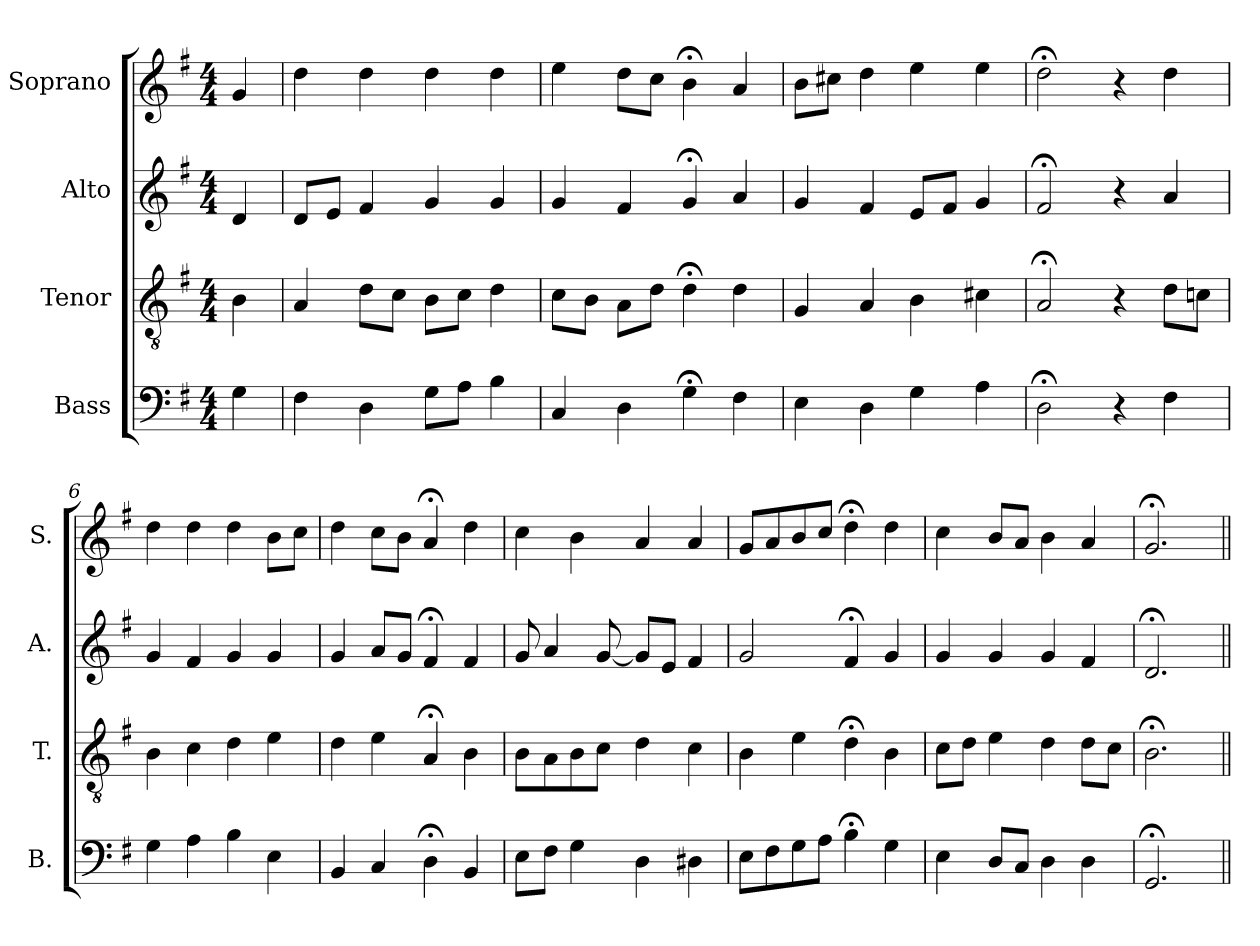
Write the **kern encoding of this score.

**kern	**kern	**kern	**kern
*part4	*part3	*part2	*part1
*staff4	*staff3	*staff2	*staff1
*I"Bass	*I"Tenor	*I"Alto	*I"Soprano
*I'B.	*I'T.	*I'A.	*I'S.
*clefF4	*clefGv2	*clefG2	*clefG2
*	*ITrd7c12	*	*
*k[f#]	*k[f#]	*k[f#]	*k[f#]
*G:	*G:	*G:	*G:
*M4/4	*M4/4	*M4/4	*M4/4
=1	=1	=1	=1
4G\	4BB\	4d/	4g/
=2	=2	=2	=2
4F#\	4AA/	8d/L	4dd\
.	.	8e/J	.
4D\	8D\L	4f#/	4dd\
.	8C\J	.	.
8G\L	8BB\L	4g/	4dd\
8A\J	8C\J	.	.
4B\	4D\	4g/	4dd\
=3	=3	=3	=3
4C/	8C\L	4g/	4ee\
.	8BB\J	.	.
4D\	8AA\L	4f#/	8dd\L
.	8D\J	.	8cc\J
4G;<\	4D;<\	4g;</	4b;<\
4F#\	4D\	4a/	4a/
=4	=4	=4	=4
4E\	4GG/	4g/	8b\L
.	.	.	8cc#X\J
4D\	4AA/	4f#/	4dd\
4G\	4BB\	8e/L	4ee\
.	.	8f#/J	.
4A\	4C#X\	4g/	4ee\
=5	=5	=5	=5
2D;<\	2AA;</	2f#;</	2dd;<\
4r	4r	4r	4r
4F#\	8D\L	4a/	4dd\
.	8Cn\J	.	.
!!LO:LB:g=z
=6	=6	=6	=6
4G\	4BB\	4g/	4dd\
4A\	4C\	4f#/	4dd\
4B\	4D\	4g/	4dd\
4E\	4E\	4g/	8b\L
.	.	.	8cc\J
=7	=7	=7	=7
4BB/	4D\	4g/	4dd\
4C/	4E\	8a/L	8cc\L
.	.	8g/J	8b\J
4D;<\	4AA;</	4f#;</	4a;</
4BB/	4BB\	4f#/	4dd\
=8	=8	=8	=8
8E\L	8BB\L	8g/	4cc\
8F#\J	8AA\	4a/	.
4G\	8BB\	.	4b\
.	8C\J	[8g/	.
4D\	4D\	8g/L]	4a/
.	.	8e/J	.
4D#X\	4C\	4f#/	4a/
!!LO:PB:g=z
=9	=9	=9	=9
8E\L	4BB\	2g/	8g/L
8F#\	.	.	8a/
8G\	4E\	.	8b/
8A\J	.	.	8cc/J
4B;<\	4D;<\	4f#;</	4dd;<\
4G\	4BB\	4g/	4dd\
=10	=10	=10	=10
4E\	8C\L	4g/	4cc\
.	8D\J	.	.
8D/L	4E\	4g/	8b/L
8C/J	.	.	8a/J
4D\	4D\	4g/	4b\
4D\	8D\L	4f#/	4a/
.	8C\J	.	.
=11	=11	=11	=11
2.GG;</	2.BB;<\	2.d;</	2.g;</
=||	=||	=||	=||
*-	*-	*-	*-
